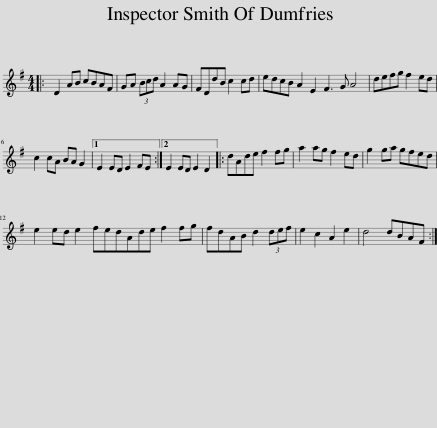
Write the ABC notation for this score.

X:1
L:1/8
M:4/4
I:linebreak $
K:G
V:1 treble
V:1
|: D2 AB cBAF | GA (3Bcd A2 AG | FDdB c2 cd | edcB A2 E2 F3 G A4 | defg f2 ed |$ %5
 c2 cA BA G2 |1 E2 ED E2 FE :|2 E2 ED E2 D2 |: dAde f2 fg | a2 ag f2 ed | %10
 g2 ga gfed |$ e2 ed e2 fedAde f2 fg | fdAB d2 (3def | e2 c2 A2 e2 | d4 dBAF :| %15
